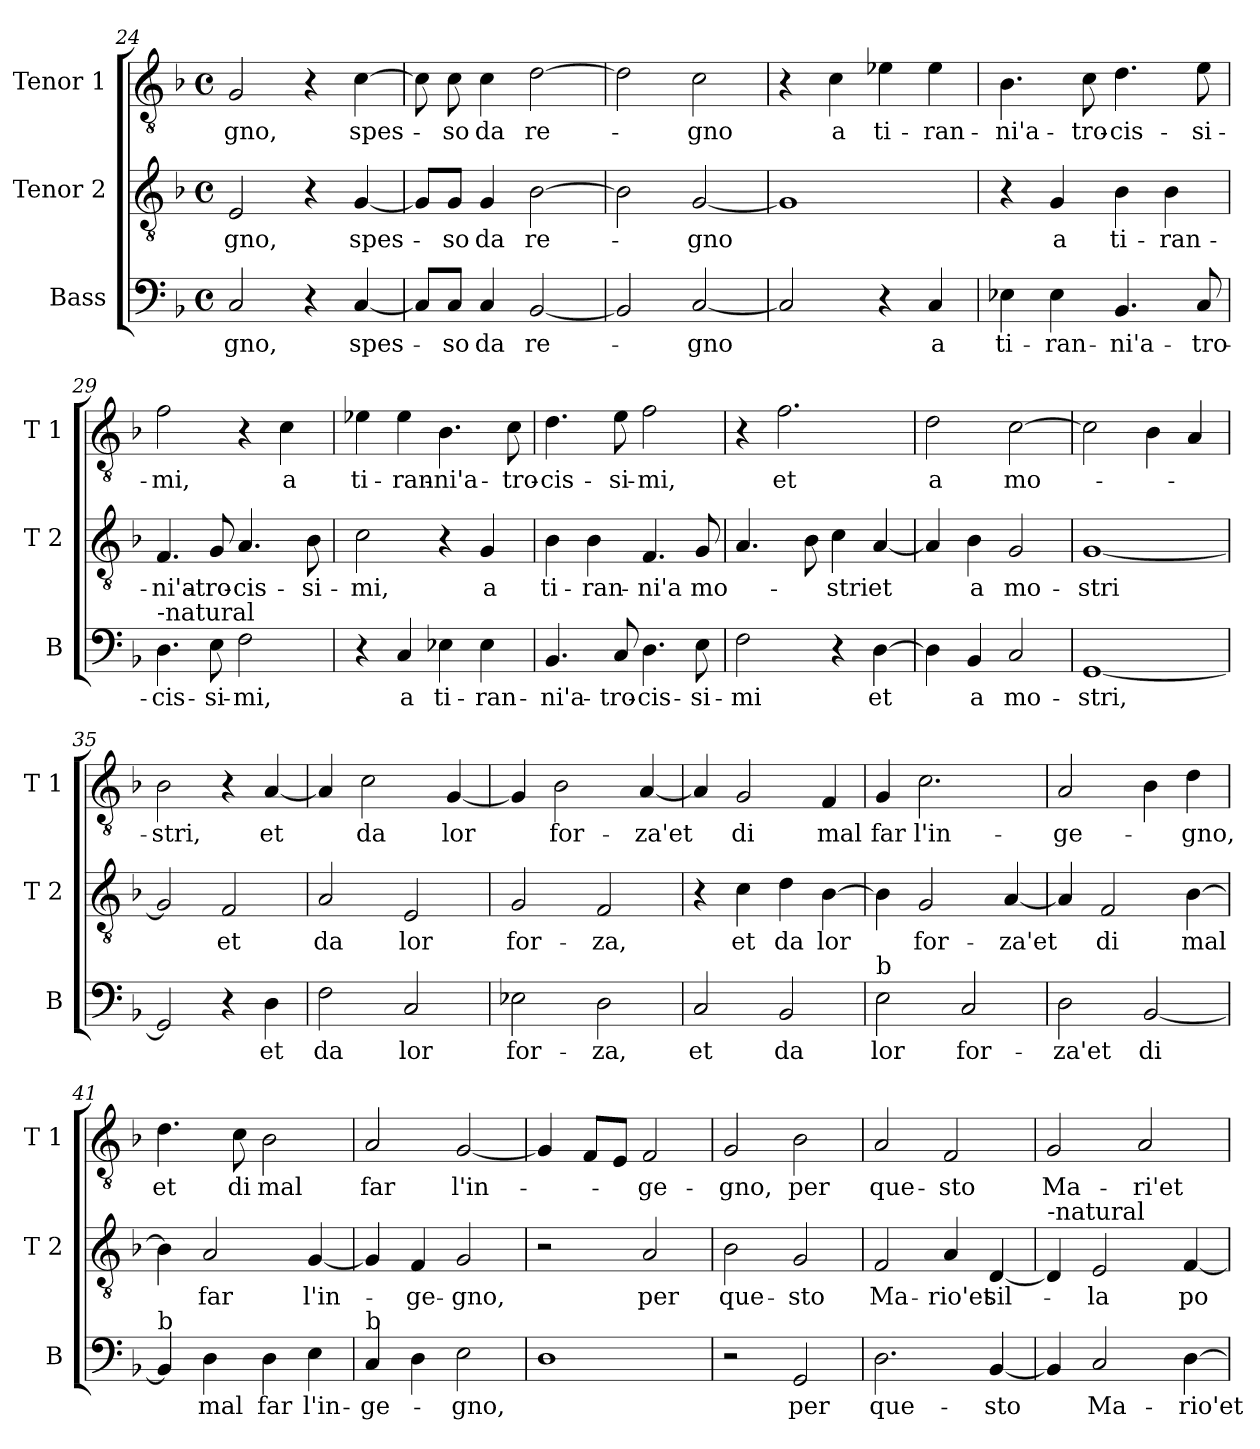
**kern	**text	**kern	**text	**kern	**text
*part3	*part3	*part2	*part2	*part1	*part1
*staff3	*staff3	*staff2	*staff2	*staff1	*staff1
*I"Bass	*	*I"Tenor 2	*	*I"Tenor 1	*
*I'B	*	*I'T 2	*	*I'T 1	*
*clefF4	*	*clefGv2	*	*clefGv2	*
*k[b-]	*	*k[b-]	*	*k[b-]	*
*F:	*	*F:	*	*F:	*
*M4/4	*	*M4/4	*	*M4/4	*
*met(c)	*	*met(c)	*	*met(c)	*
=24	=24	=24	=24	=24	=24
!	!LO:LY:b	!	!LO:LY:b	!	!LO:LY:b
2C/	-gno,	2E/	-gno,	2G/	-gno,
4r	.	4r	.	4r	.
!	!LO:LY:b	!	!LO:LY:b	!	!LO:LY:b
[4C/	spes-	[4G/	spes-	[4c\	spes-
!!LO:LB:g=z
=25	=25	=25	=25	=25	=25
8C/L]	.	8G/L]	.	8c\]	.
!	!LO:LY:b	!	!LO:LY:b	!	!LO:LY:b
8C/J	-so	8G/J	-so	8c\	-so
!	!LO:LY:b	!	!LO:LY:b	!	!LO:LY:b
4C/	da	4G/	da	4c\	da
!	!LO:LY:b	!	!LO:LY:b	!	!LO:LY:b
[2BB-/	re-	[2B-\	re-	[2d\	re-
=26	=26	=26	=26	=26	=26
2BB-/]	.	2B-\]	.	2d\]	.
!	!LO:LY:b	!	!LO:LY:b	!	!LO:LY:b
[2C/	-gno	[2G/	-gno	2c\	-gno
=27	=27	=27	=27	=27	=27
2C/]	.	1G]	.	4r	.
!	!	!	!	!	!LO:LY:b
.	.	.	.	4c\	a
!	!	!	!	!	!LO:LY:b
4r	.	.	.	4e-X\	ti-
!	!LO:LY:b	!	!	!	!LO:LY:b
4C/	a	.	.	4e-\	-ran-
=28	=28	=28	=28	=28	=28
!	!LO:LY:b	!	!	!	!LO:LY:b
4E-X\	ti-	4r	.	4.B-\	-ni'a-
!	!LO:LY:b	!	!LO:LY:b	!	!
4E-\	-ran-	4G/	a	.	.
!	!	!	!	!	!LO:LY:b
.	.	.	.	8c\	-tro-
!	!LO:LY:b	!	!LO:LY:b	!	!LO:LY:b
4.BB-/	-ni'a-	4B-\	ti-	4.d\	-cis-
!	!	!	!LO:LY:b	!	!
.	.	4B-\	-ran-	.	.
!	!LO:LY:b	!	!	!	!LO:LY:b
8C/	-tro-	.	.	8e\	-si-
=29	=29	=29	=29	=29	=29
!LO:TX:a:t=-natural	!	!	!	!	!
!	!LO:LY:b	!	!LO:LY:b	!	!LO:LY:b
4.D\	-cis-	4.F/	-ni'a-	2f\	-mi,
!	!LO:LY:b	!	!LO:LY:b	!	!
8E\	-si-	8G/	-tro-	.	.
!	!LO:LY:b	!	!LO:LY:b	!	!
2F\	-mi,	4.A/	-cis-	4r	.
!	!	!	!	!	!LO:LY:b
.	.	.	.	4c\	a
!	!	!	!LO:LY:b	!	!
.	.	8B-\	-si-	.	.
=30	=30	=30	=30	=30	=30
!	!	!	!LO:LY:b	!	!LO:LY:b
4r	.	2c\	-mi,	4e-X\	ti-
!	!LO:LY:b	!	!	!	!LO:LY:b
4C/	a	.	.	4e-\	-ran-
!	!LO:LY:b	!	!	!	!LO:LY:b
4E-X\	ti-	4r	.	4.B-\	-ni'a-
!	!LO:LY:b	!	!LO:LY:b	!	!
4E-\	-ran-	4G/	a	.	.
!	!	!	!	!	!LO:LY:b
.	.	.	.	8c\	-tro-
!!LO:LB:g=z
=31	=31	=31	=31	=31	=31
!	!LO:LY:b	!	!LO:LY:b	!	!LO:LY:b
4.BB-/	-ni'a-	4B-\	ti-	4.d\	-cis-
!	!	!	!LO:LY:b	!	!
.	.	4B-\	-ran-	.	.
!	!LO:LY:b	!	!	!	!LO:LY:b
8C/	-tro-	.	.	8e\	-si-
!	!LO:LY:b	!	!LO:LY:b	!	!LO:LY:b
4.D\	-cis-	4.F/	-ni'a	2f\	-mi,
!	!LO:LY:b	!	!LO:LY:b	!	!
8E\	-si-	8G/	mo-	.	.
=32	=32	=32	=32	=32	=32
!	!LO:LY:b	!	!	!	!
2F\	-mi	4.A/	.	4r	.
!	!	!	!	!	!LO:LY:b
.	.	.	.	2.f\	et
.	.	8B-\	.	.	.
!	!	!	!LO:LY:b	!	!
4r	.	4c\	-stri	.	.
!	!LO:LY:b	!	!LO:LY:b	!	!
[4D\	et	[4A/	et	.	.
=33	=33	=33	=33	=33	=33
!	!	!	!	!	!LO:LY:b
4D\]	.	4A/]	.	2d\	a
!	!LO:LY:b	!	!LO:LY:b	!	!
4BB-/	a	4B-\	a	.	.
!	!LO:LY:b	!	!LO:LY:b	!	!LO:LY:b
2C/	mo-	2G/	mo-	[2c\	mo-
=34	=34	=34	=34	=34	=34
!	!LO:LY:b	!	!LO:LY:b	!	!
[1GG	-stri,	[1G	-stri	2c\]	.
.	.	.	.	4B-\	.
.	.	.	.	4A/	.
=35	=35	=35	=35	=35	=35
!	!	!	!	!	!LO:LY:b
2GG/]	.	2G/]	.	2B-\	-stri,
!	!	!	!LO:LY:b	!	!
4r	.	2F/	et	4r	.
!	!LO:LY:b	!	!	!	!LO:LY:b
4D\	et	.	.	[4A/	et
=36	=36	=36	=36	=36	=36
!	!LO:LY:b	!	!LO:LY:b	!	!
2F\	da	2A/	da	4A/]	.
!	!	!	!	!	!LO:LY:b
.	.	.	.	2c\	da
!	!LO:LY:b	!	!LO:LY:b	!	!
2C/	lor	2E/	lor	.	.
!	!	!	!	!	!LO:LY:b
.	.	.	.	[4G/	lor
!!LO:LB:g=z
=37	=37	=37	=37	=37	=37
!	!LO:LY:b	!	!LO:LY:b	!	!
2E-X\	for-	2G/	for-	4G/]	.
!	!	!	!	!	!LO:LY:b
.	.	.	.	2B-\	for-
!	!LO:LY:b	!	!LO:LY:b	!	!
2D\	-za,	2F/	-za,	.	.
!	!	!	!	!	!LO:LY:b
.	.	.	.	[4A/	-za'et
=38	=38	=38	=38	=38	=38
!	!LO:LY:b	!	!	!	!
2C/	et	4r	.	4A/]	.
!	!	!	!LO:LY:b	!	!LO:LY:b
.	.	4c\	et	2G/	di
!	!LO:LY:b	!	!LO:LY:b	!	!
2BB-/	da	4d\	da	.	.
!	!	!	!LO:LY:b	!	!LO:LY:b
.	.	[4B-\	lor	4F/	mal
=39	=39	=39	=39	=39	=39
!LO:TX:a:t=b	!	!	!	!	!
!	!LO:LY:b	!	!	!	!LO:LY:b
2E\	lor	4B-\]	.	4G/	far
!	!	!	!LO:LY:b	!	!LO:LY:b
.	.	2G/	for-	2.c\	l'in-
!	!LO:LY:b	!	!	!	!
2C/	for-	.	.	.	.
!	!	!	!LO:LY:b	!	!
.	.	[4A/	-za'et	.	.
=40	=40	=40	=40	=40	=40
!	!LO:LY:b	!	!	!	!LO:LY:b
2D\	-za'et	4A/]	.	2A/	-ge-
!	!	!	!LO:LY:b	!	!
.	.	2F/	di	.	.
!	!LO:LY:b	!	!	!	!
[2BB-/	di	.	.	4B-\	.
!	!	!	!LO:LY:b	!	!LO:LY:b
.	.	[4B-\	mal	4d\	-gno,
=41	=41	=41	=41	=41	=41
!LO:TX:a:t=b	!	!	!	!	!
!	!	!	!	!	!LO:LY:b
4BB-/]	.	4B-\]	.	4.d\	et
!	!LO:LY:b	!	!LO:LY:b	!	!
4D\	mal	2A/	far	.	.
!	!	!	!	!	!LO:LY:b
.	.	.	.	8c\	di
!	!LO:LY:b	!	!	!	!LO:LY:b
4D\	far	.	.	2B-\	mal
!	!LO:LY:b	!	!LO:LY:b	!	!
4E\	l'in-	[4G/	l'in-	.	.
=42	=42	=42	=42	=42	=42
!LO:TX:a:t=b	!	!	!	!	!
!	!LO:LY:b	!	!	!	!LO:LY:b
4C/	-ge-	4G/]	.	2A/	far
!	!	!	!LO:LY:b	!	!
4D\	.	4F/	-ge-	.	.
!	!LO:LY:b	!	!LO:LY:b	!	!LO:LY:b
2E\	-gno,	2G/	-gno,	[2G/	l'in-
!!LO:PB:g=z
=43	=43	=43	=43	=43	=43
1D	.	2r	.	4G/]	.
.	.	.	.	8F/L	.
.	.	.	.	8E/J	.
!	!	!	!LO:LY:b	!	!LO:LY:b
.	.	2A/	per	2F/	-ge-
=44	=44	=44	=44	=44	=44
!	!	!	!LO:LY:b	!	!LO:LY:b
2r	.	2B-\	que-	2G/	-gno,
!	!LO:LY:b	!	!LO:LY:b	!	!LO:LY:b
2GG/	per	2G/	-sto	2B-\	per
=45	=45	=45	=45	=45	=45
!	!LO:LY:b	!	!LO:LY:b	!	!LO:LY:b
2.D\	que-	2F/	Ma-	2A/	que-
!	!	!	!LO:LY:b	!	!LO:LY:b
.	.	4A/	-rio'et	2F/	-sto
!	!LO:LY:b	!	!LO:LY:b	!	!
[4BB-/	-sto	[4D/	sil-	.	.
=46	=46	=46	=46	=46	=46
!	!	!LO:TX:a:t=-natural	!	!	!
!	!	!	!	!	!LO:LY:b
4BB-/]	.	4D/]	.	2G/	Ma-
!	!LO:LY:b	!	!LO:LY:b	!	!
2C/	Ma-	2E/	-la	.	.
!	!	!	!	!	!LO:LY:b
.	.	.	.	2A/	-ri'et
!	!LO:LY:b	!	!LO:LY:b	!	!
[4D\	-rio'et	[4F/	po-	.	.
=	=	=	=	=	=
*-	*-	*-	*-	*-	*-
